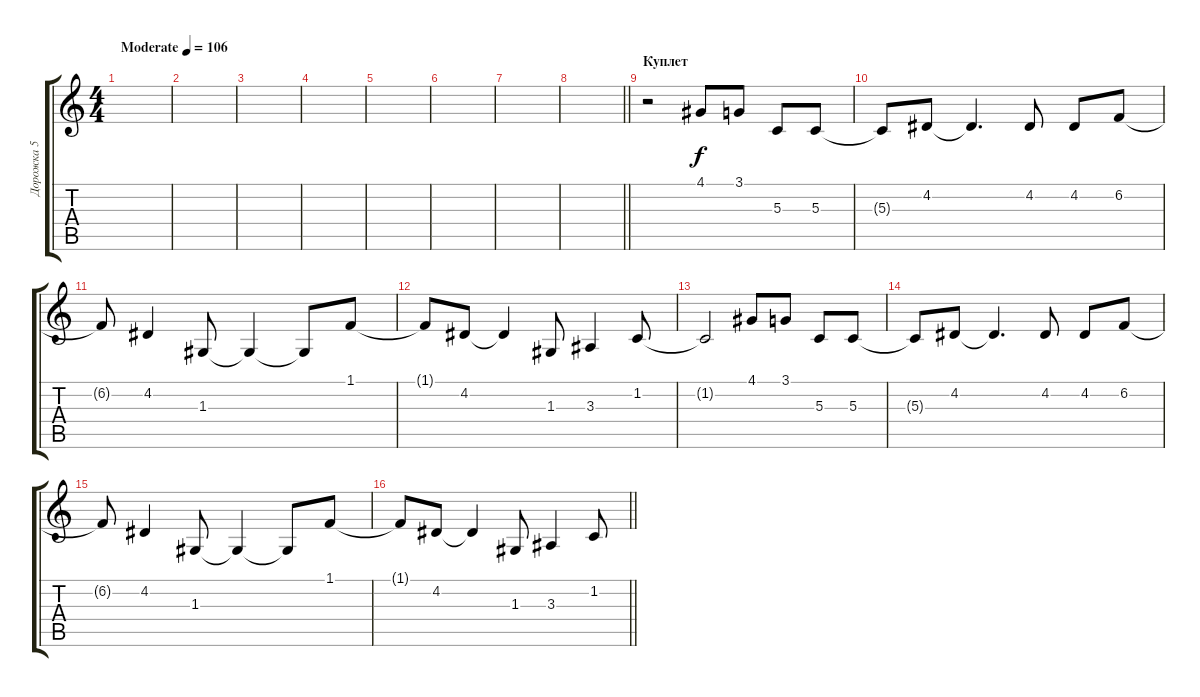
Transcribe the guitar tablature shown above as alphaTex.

\track ("Дорожка 5" "Дорожка 5") {instrument accordion}
\staff {score tabs}
\tuning (E4 B3 G3 D3 A2 E2) {hide}
\ts (4 4)
\tempo (106 "Moderate")
\clef g2
\ks c
|
|
|
|
|
|
|
\barLineRight lightlight
|
\section ("" "Куплет")
r.2 4.1.8 3.1.8 5.3.8 5.3.8 |
5.3{t}.8 4.2.8 4.2{t}.4{d} 4.2.8 4.2.8 6.2.8 |
6.2{t}.8 4.2.4 1.3.8 1.3{t}.4 1.3{t}.8 1.1.8 |
1.1{t}.8 4.2.8 4.2{t}.4 1.3.8 3.3.4 1.2.8 |
1.2{t}.2 4.1.8 3.1.8 5.3.8 5.3.8 |
5.3{t}.8 4.2.8 4.2{t}.4{d} 4.2.8 4.2.8 6.2.8 |
6.2{t}.8 4.2.4 1.3.8 1.3{t}.4 1.3{t}.8 1.1.8 |
\barLineRight lightlight
1.1{t}.8 4.2.8 4.2{t}.4 1.3.8 3.3.4 1.2.8
